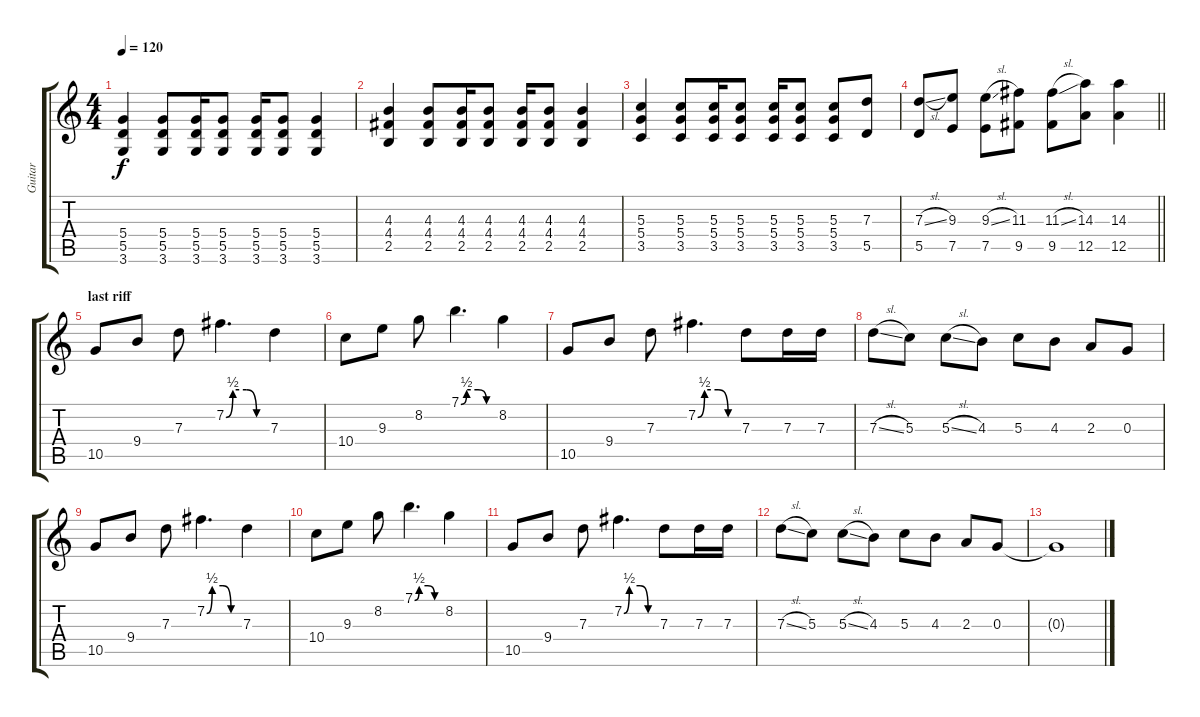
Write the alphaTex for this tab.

\track ("Guitar" "Guitar") {instrument distortionguitar}
\staff {score tabs}
\tuning (E4 B3 G3 D3 A2 E2) {hide}
\ts (4 4)
\tempo 120
\clef g2
\ks c
(5.4 5.5 3.6).4{dy f volume 9} (5.4 5.5 3.6).8 (5.4 5.5 3.6).16 (5.4 5.5 3.6).8 (5.4 5.5 3.6).16 (5.4 5.5 3.6).8 (5.4 5.5 3.6).4 |
(4.3 4.4 2.5).4 (4.3 4.4 2.5).8 (4.3 4.4 2.5).16 (4.3 4.4 2.5).8 (4.3 4.4 2.5).16 (4.3 4.4 2.5).8 (4.3 4.4 2.5).4 |
(5.3 5.4 3.5).4 (5.3 5.4 3.5).8 (5.3 5.4 3.5).16 (5.3 5.4 3.5).8 (5.3 5.4 3.5).16 (5.3 5.4 3.5).8 (5.3 5.4 3.5).8 (7.3 5.5).8 |
\barLineRight lightlight
(7.3{sl} 5.5).8 (9.3 7.5).8 (9.3{sl} 7.5).8 (11.3 9.5).8 (11.3{sl} 9.5).8 (14.3 12.5).8 (14.3 12.5).4 |
\section ("" "last riff")
10.5.8{volume 13} 9.4.8 7.3.8 7.2{be (custom 0 0 10 2 30 2 45 0 60 0)}.4{d} 7.3.4 |
10.4.8 9.3.8 8.2.8 7.1{be (custom 0 0 10 2 30 2 45 0 60 0)}.4{d} 8.2.4 |
10.5.8 9.4.8 7.3.8 7.2{be (custom 0 0 10 2 30 2 45 0 60 0)}.4{d} 7.3.8 7.3.16 7.3.16 |
7.3{sl}.8 5.3.8 5.3{sl}.8 4.3.8 5.3.8 4.3.8 2.3.8 0.3.8 |
10.5.8{volume 13} 9.4.8 7.3.8 7.2{be (custom 0 0 10 2 30 2 45 0 60 0)}.4{d} 7.3.4 |
10.4.8 9.3.8 8.2.8 7.1{be (custom 0 0 10 2 30 2 45 0 60 0)}.4{d} 8.2.4 |
10.5.8 9.4.8 7.3.8 7.2{be (custom 0 0 10 2 30 2 45 0 60 0)}.4{d} 7.3.8 7.3.16 7.3.16 |
7.3{sl}.8 5.3.8 5.3{sl}.8 4.3.8 5.3.8 4.3.8 2.3.8 0.3.8 |
0.3{t}.1
